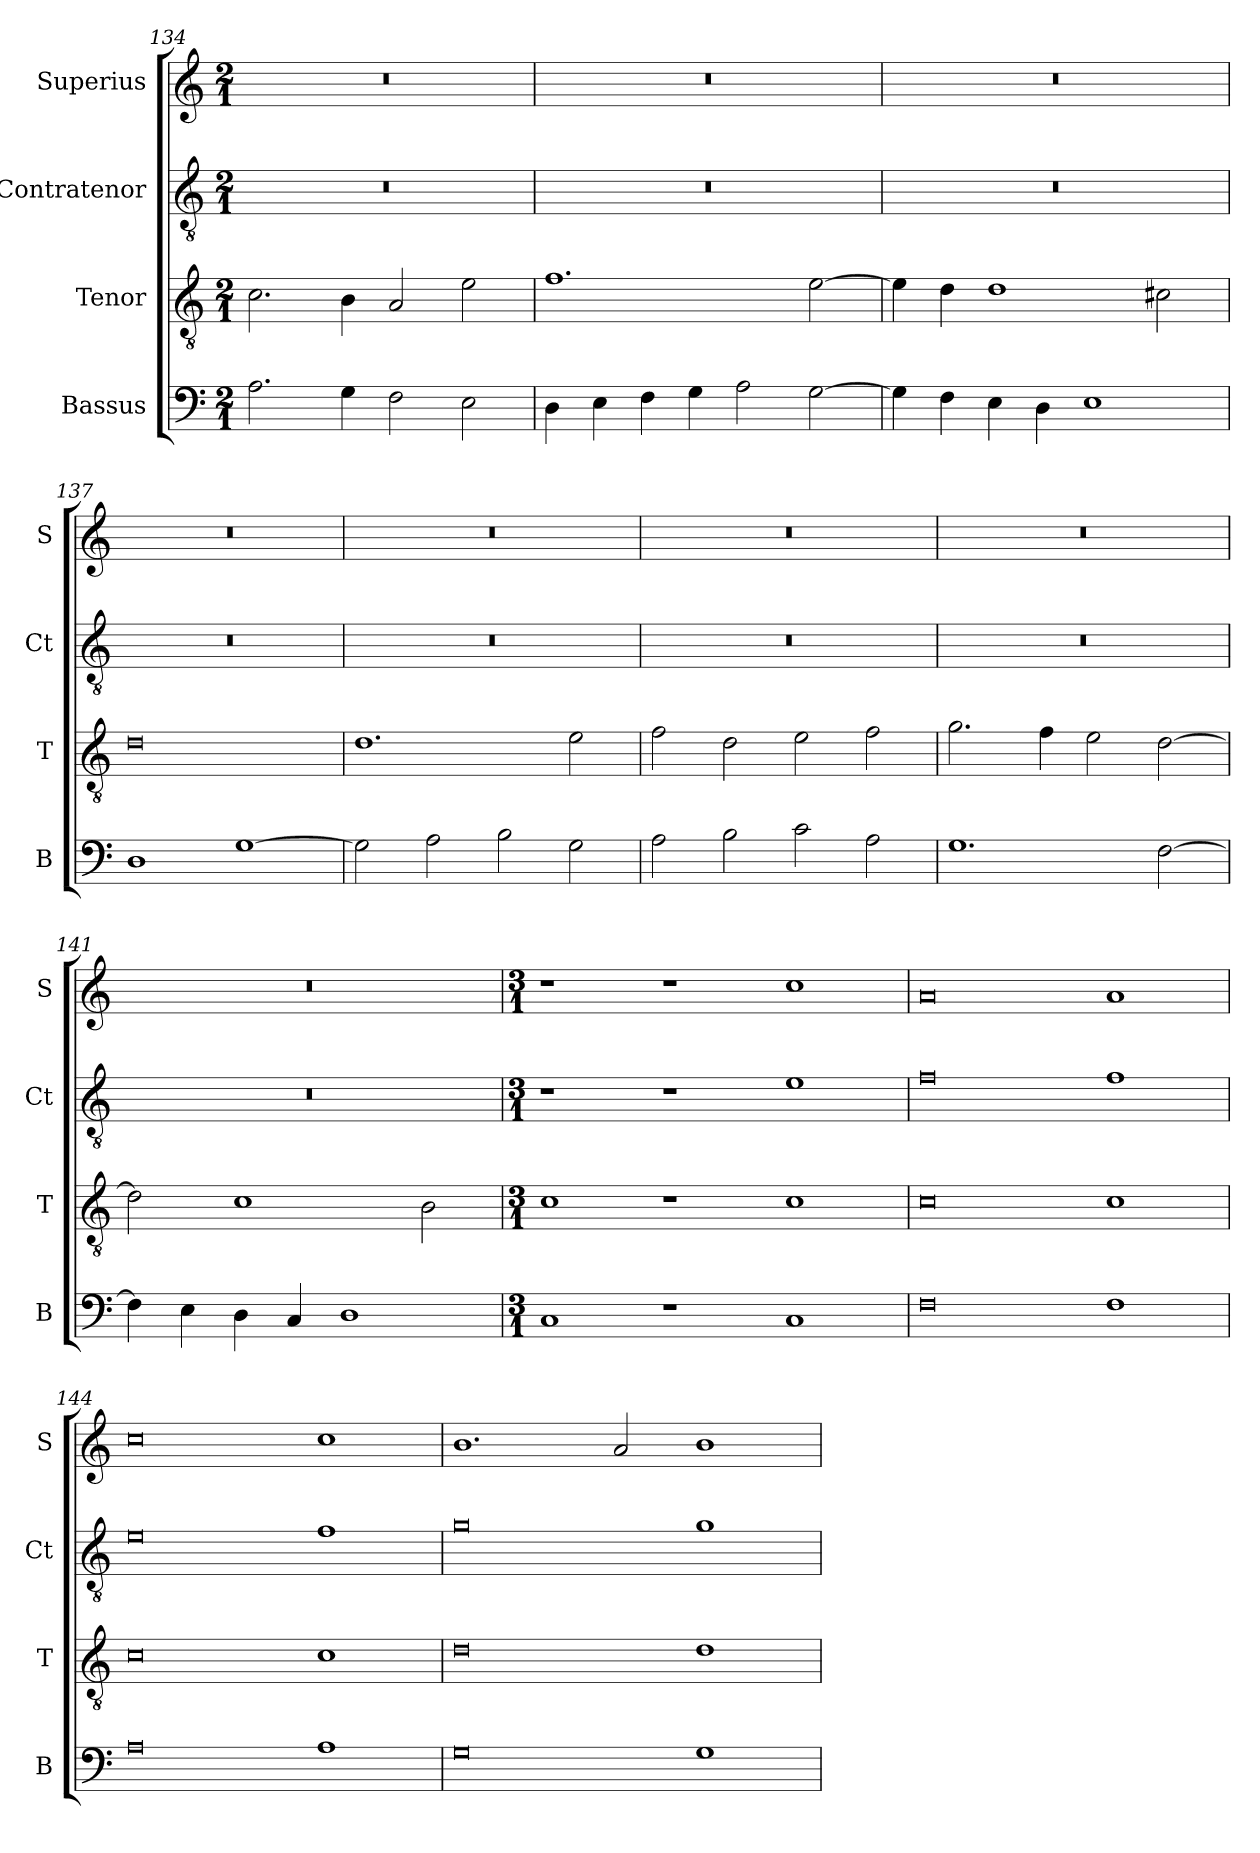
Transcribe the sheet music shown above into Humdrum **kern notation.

**kern	**kern	**kern	**kern
*part4	*part3	*part2	*part1
*staff4	*staff3	*staff2	*staff1
*I"Bassus	*I"Tenor	*I"Contratenor	*I"Superius
*I'B	*I'T	*I'Ct	*I'S
*clefF4	*clefGv2	*clefGv2	*clefG2
*k[]	*k[]	*k[]	*k[]
*M2/1	*M2/1	*M2/1	*M2/1
=134	=134	=134	=134
2.A	2.c	0r	0r
4G	4B	.	.
2F	2A	.	.
2E	2e	.	.
=135	=135	=135	=135
4D	1.f	0r	0r
4E	.	.	.
4F	.	.	.
4G	.	.	.
2A	.	.	.
[2G	[2e	.	.
=136	=136	=136	=136
4G]	4e]	0r	0r
4F	4d	.	.
4E	1d	.	.
4D	.	.	.
1E	.	.	.
.	2c#X	.	.
=137	=137	=137	=137
1D	0d	0r	0r
[1G	.	.	.
=138	=138	=138	=138
2G]	1.d	0r	0r
2A	.	.	.
2B	.	.	.
2G	2e	.	.
=139	=139	=139	=139
2A	2f	0r	0r
2B	2d	.	.
2c	2e	.	.
2A	2f	.	.
=140	=140	=140	=140
1.G	2.g	0r	0r
.	4f	.	.
.	2e	.	.
[2F	[2d	.	.
=141	=141	=141	=141
4F]	2d]	0r	0r
4E	.	.	.
4D	1c	.	.
4C	.	.	.
1D	.	.	.
.	2B	.	.
=142	=142	=142	=142
*M3/1	*M3/1	*M3/1	*M3/1
1C	1c	1r	1r
1r	1r	1r	1r
1C	1c	1e	1cc
=143	=143	=143	=143
0F	0c	0f	0a
1F	1c	1f	1a
=144	=144	=144	=144
0A	0c	0e	0cc
1A	1c	1f	1cc
=145	=145	=145	=145
0G	0d	0g	1.b
.	.	.	2a
1G	1d	1g	1b
=	=	=	=
*-	*-	*-	*-
